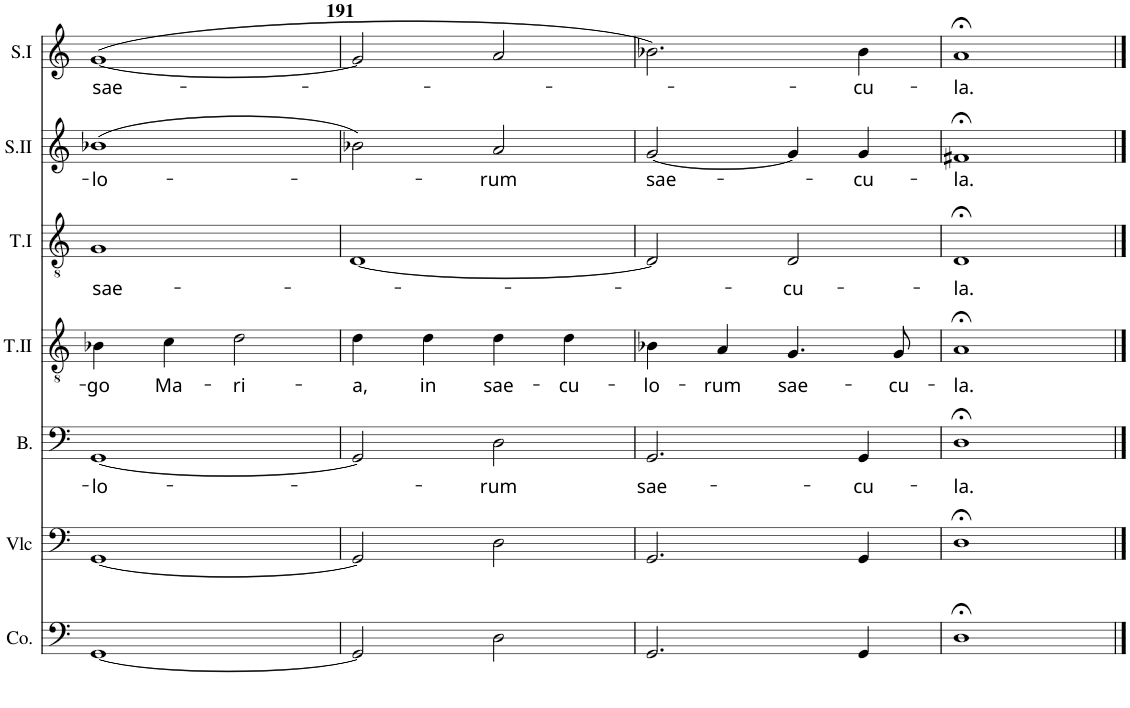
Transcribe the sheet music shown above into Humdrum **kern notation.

**kern	**kern	**kern	**text	**kern	**text	**kern	**text	**kern	**text	**kern	**text
*part7	*part6	*part5	*part5	*part4	*part4	*part3	*part3	*part2	*part2	*part1	*part1
*staff7	*staff6	*staff5	*staff5	*staff4	*staff4	*staff3	*staff3	*staff2	*staff2	*staff1	*staff1
*I"Continuo	*I"Violoncelle	*I"Basse	*	*I"Tenor II	*	*I"Tenor I	*	*I"Soprano II	*	*I"Soprano I	*
*I'Co.	*I'Vlc	*I'B.	*	*I'T.II	*	*I'T.I	*	*I'S.II	*	*I'S.I	*
!!LO:PB:g=z
*clefF4	*clefF4	*clefF4	*	*clefGv2	*	*clefGv2	*	*clefG2	*	*clefG2	*
*	*	*	*	*Trd7c12	*	*Trd7c12	*	*	*	*	*
*k[]	*k[]	*k[]	*	*k[]	*	*k[]	*	*k[]	*	*k[]	*
*M2/2	*M2/2	*M2/2	*	*M2/2	*	*M2/2	*	*M2/2	*	*M2/2	*
*met(c|)	*met(c|)	*met(c|)	*	*met(c|)	*	*met(c|)	*	*met(c|)	*	*met(c|)	*
=190	=190	=190	=190	=190	=190	=190	=190	=190	=190	=190	=190
!	!	!	!LO:LY:b	!	!LO:LY:b	!	!LO:LY:b	!	!LO:LY:b	!	!LO:LY:b
[1GG	[1GG	[1GG	-lo-	4B-X\	-go	1G	sae-	(1b-X	-lo-	([1g	sae-
!	!	!	!	!	!LO:LY:b	!	!	!	!	!	!
.	.	.	.	4c\	Ma-	.	.	.	.	.	.
!	!	!	!	!	!LO:LY:b	!	!	!	!	!	!
.	.	.	.	2d\	-ri-	.	.	.	.	.	.
=191	=191	=191	=191	=191	=191	=191	=191	=191	=191	=191	=191
!	!	!	!	!	!LO:LY:b	!	!	!	!	!	!
2GG/]	2GG/]	2GG/]	.	4d\	-a,	[1D	.	2b-X\)	.	2g/]	.
!	!	!	!	!	!LO:LY:b	!	!	!	!	!	!
.	.	.	.	4d\	in	.	.	.	.	.	.
!	!	!	!LO:LY:b	!	!LO:LY:b	!	!	!	!LO:LY:b	!	!
2D\	2D\	2D\	-rum	4d\	sae-	.	.	2a/	-rum	2a/	.
!	!	!	!	!	!LO:LY:b	!	!	!	!	!	!
.	.	.	.	4d\	-cu-	.	.	.	.	.	.
=192	=192	=192	=192	=192	=192	=192	=192	=192	=192	=192	=192
!	!	!	!LO:LY:b	!	!LO:LY:b	!	!	!	!LO:LY:b	!	!
2.GG/	2.GG/	2.GG/	sae-	4B-X\	-lo-	2D/]	.	[2g/	sae-	2.b-X\)	.
!	!	!	!	!	!LO:LY:b	!	!	!	!	!	!
.	.	.	.	4A/	-rum	.	.	.	.	.	.
!	!	!	!	!	!LO:LY:b	!	!LO:LY:b	!	!	!	!
.	.	.	.	4.G/	sae-	2D/	-cu-	4g/]	.	.	.
!	!	!	!LO:LY:b	!	!	!	!	!	!LO:LY:b	!	!LO:LY:b
4GG/	4GG/	4GG/	-cu-	.	.	.	.	4g/	-cu-	4b-\	-cu-
!	!	!	!	!	!LO:LY:b	!	!	!	!	!	!
.	.	.	.	8G/	-cu-	.	.	.	.	.	.
=193	=193	=193	=193	=193	=193	=193	=193	=193	=193	=193	=193
!	!	!	!LO:LY:b	!	!LO:LY:b	!	!LO:LY:b	!	!LO:LY:b	!	!LO:LY:b
1D;<	1D;<	1D;<	-la.	1A;<	-la.	1D;<	-la.	1f#X;<	-la.	1a;<	-la.
==	==	==	==	==	==	==	==	==	==	==	==
*-	*-	*-	*-	*-	*-	*-	*-	*-	*-	*-	*-
